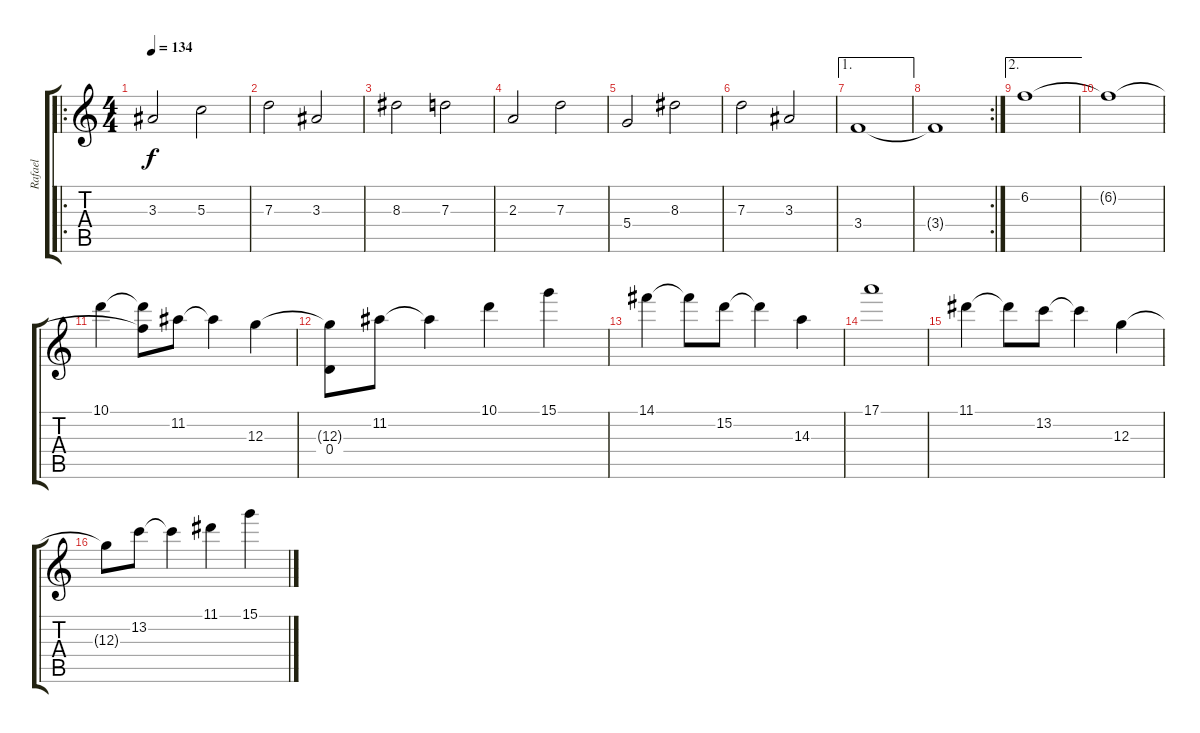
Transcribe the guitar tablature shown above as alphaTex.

\track ("Rafael" "Rafael") {instrument distortionguitar}
\staff {score tabs}
\tuning (E4 B3 G3 D3 A2 E2) {hide}
\ro
\ts (4 4)
\tempo 134
\clef g2
\ks c
3.3.2{dy f instrument distortionguitar} 5.3.2 |
7.3.2 3.3.2 |
8.3.2 7.3.2 |
2.3.2 7.3.2 |
5.4.2 8.3.2 |
7.3.2 3.3.2 |
\ae 1
3.4.1 |
\rc 2
3.4{t}.1 |
\ae 2
6.2.1 |
6.2{t}.1 |
10.1.4 (10.1{t} 6.2{t}).8 11.2.8 11.2{t}.4 12.3.4 |
(12.3{t} 0.4).8 11.2.8 11.2{t}.4 10.1.4 15.1.4 |
14.1.4 14.1{t}.8 15.2.8 15.2{t}.4 14.3.4 |
17.1.1 |
11.1.4 11.1{t}.8 13.2.8 13.2{t}.4 12.3.4 |
12.3{t}.8 13.2.8 13.2{t}.4 11.1.4 15.1.4
